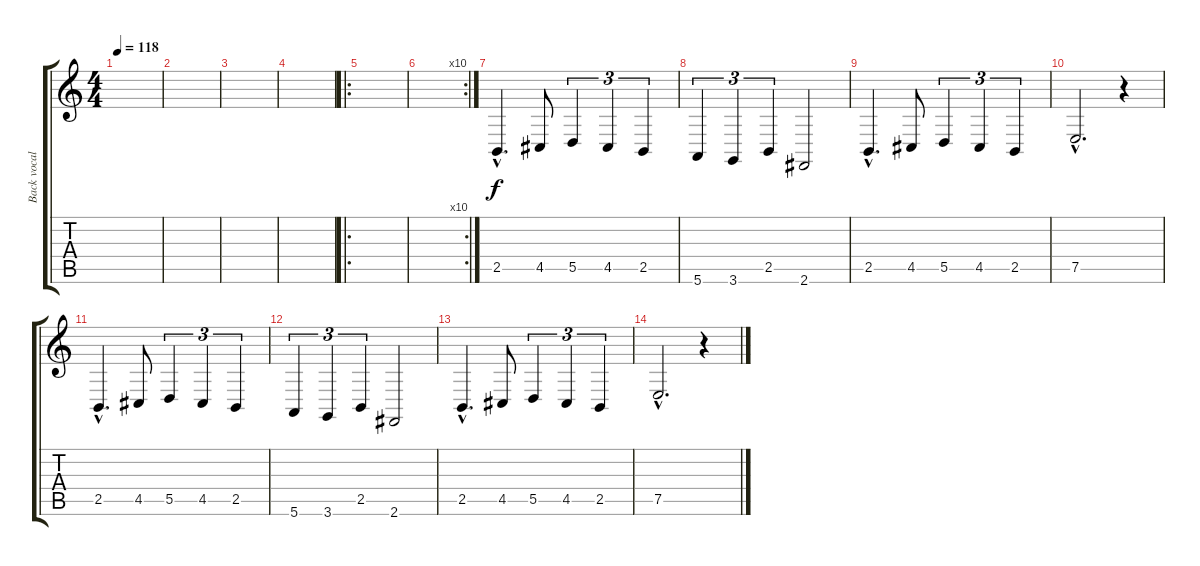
\track ("Back vocals" "Back vocal") {instrument choiraahs}
\staff {score tabs}
\tuning (E4 B3 G3 D3 A2 E2) {hide}
\ts (4 4)
\tempo 118
\clef g2
\ks c
|
|
|
|
\ro
|
\rc 10
|
2.5{hac}.4{d} 4.5.8 5.5.4{tu (3 2)} 4.5.4{tu (3 2)} 2.5.4{tu (3 2)} |
5.6.4{tu (3 2)} 3.6.4{tu (3 2)} 2.5.4{tu (3 2)} 2.6.2 |
2.5{hac}.4{d} 4.5.8 5.5.4{tu (3 2)} 4.5.4{tu (3 2)} 2.5.4{tu (3 2)} |
7.5{hac}.2{d} r.4 |
2.5{hac}.4{d} 4.5.8 5.5.4{tu (3 2)} 4.5.4{tu (3 2)} 2.5.4{tu (3 2)} |
5.6.4{tu (3 2)} 3.6.4{tu (3 2)} 2.5.4{tu (3 2)} 2.6.2 |
2.5{hac}.4{d} 4.5.8 5.5.4{tu (3 2)} 4.5.4{tu (3 2)} 2.5.4{tu (3 2)} |
7.5{hac}.2{d} r.4
